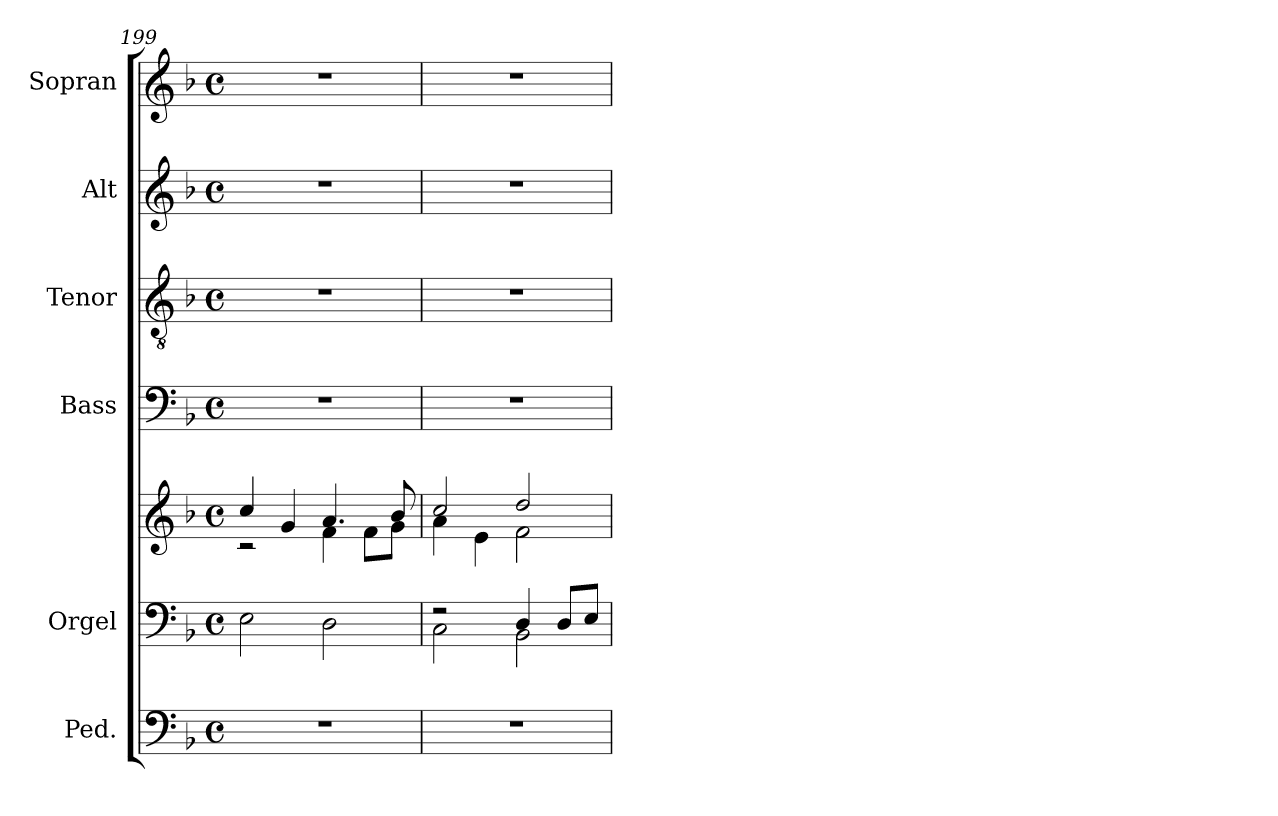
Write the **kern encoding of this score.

**kern	**kern	**kern	**kern	**kern	**kern	**kern
*part6	*part5	*part5	*part4	*part3	*part2	*part1
*staff7	*staff6	*staff5	*staff4	*staff3	*staff2	*staff1
*I"Ped.	*I"Orgel	*	*I"Bass	*I"Tenor	*I"Alt	*I"Sopran
*	*I'Org.	*	*I'B.	*I'T.	*I'A.	*I'S.
*clefF4	*clefF4	*clefG2	*clefF4	*clefGv2	*clefG2	*clefG2
*ITrd7c12	*	*	*	*	*	*
*k[b-]	*k[b-]	*k[b-]	*k[b-]	*k[b-]	*k[b-]	*k[b-]
*F:	*F:	*F:	*F:	*F:	*F:	*F:
*M4/4	*M4/4	*M4/4	*M4/4	*M4/4	*M4/4	*M4/4
*met(c)	*met(c)	*met(c)	*met(c)	*met(c)	*met(c)	*met(c)
=199	=199	=199	=199	=199	=199	=199
*	*	*^	*	*	*	*
1r	2E\	4cc/	2rc	1r	1r	1r	1r
.	.	4g/	.	.	.	.	.
.	2D\	4.a/	4f\	.	.	.	.
.	.	.	8f\L	.	.	.	.
.	.	8b-/	8g\J	.	.	.	.
=200	=200	=200	=200	=200	=200	=200	=200
*	*^	*	*	*	*	*	*
1r	2rF	2C\	2cc/	4a\	1r	1r	1r	1r
.	.	.	.	4e\	.	.	.	.
.	4D/	2BB-\	2dd/	2f\	.	.	.	.
.	8D/L	.	.	.	.	.	.	.
.	8E/J	.	.	.	.	.	.	.
*	*v	*v	*	*	*	*	*	*
*	*	*v	*v	*	*	*	*
=	=	=	=	=	=	=
*-	*-	*-	*-	*-	*-	*-
